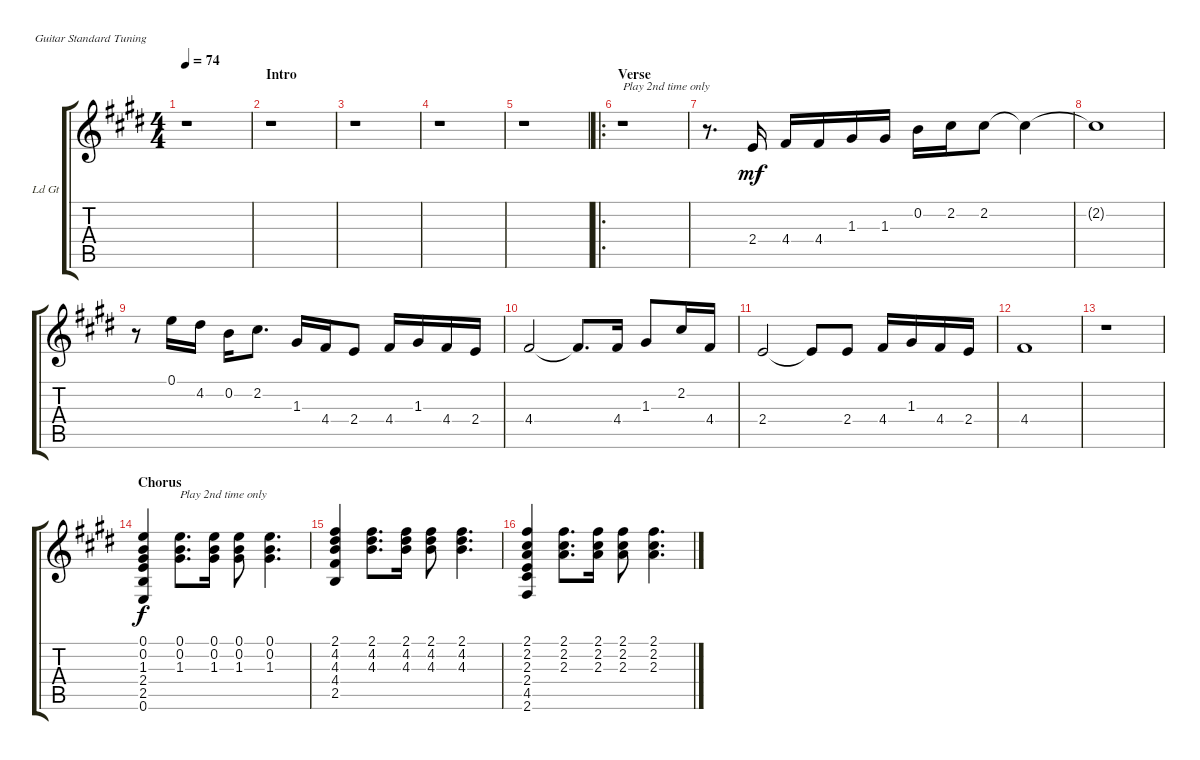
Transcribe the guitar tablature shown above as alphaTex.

\bracketExtendMode groupsimilarinstruments
\useSystemSignSeparator
\multiTrackTrackNamePolicy allsystems
\firstSystemTrackNameOrientation horizontal
\otherSystemsTrackNameOrientation horizontal
\track ("Lead Guitar" "Ld Gt") {instrument electricguitarclean}
\staff {score tabs}
\tuning (E4 B3 G3 D3 A2 E2)
\ts (4 4)
\tempo 74
\clef g2
\ks c#minor
r.1{dy mf instrument electricguitarclean} |
\section ("" "Intro")
r.1 |
r.1 |
r.1 |
r.1 |
\ro
\section ("" "Verse")
r.1{txt "Play 2nd time only"} |
r.8{d} 2.4.16 4.4.16 4.4.16 1.3.16 1.3.16 0.2.16 2.2.16 2.2.8 2.2{t}.4 |
2.2{t}.1 |
r.8 0.1.16 4.2.16 0.2.16 2.2.8{d} 1.3.16 4.4.16 2.4.8 4.4.16 1.3.16 4.4.16 2.4.16 |
4.4.2 4.4{t}.8{d} 4.4.16 1.3.8 2.2.16 4.4.16 |
2.4.2 2.4{t}.8 2.4.8 4.4.16 1.3.16 4.4.16 2.4.16 |
4.4.1 |
r.1 |
\section ("" "Chorus")
(0.6 2.5 2.4 1.3 0.2 0.1).4{dy f} (0.1 0.2 1.3).8{d txt "Play 2nd time only"} (0.1 0.2 1.3).16 (0.1 0.2 1.3).8 (0.1 0.2 1.3).4{d} |
(2.5 4.4 4.3 4.2 2.1).4 (4.3 4.2 2.1).8{d} (4.3 4.2 2.1).16 (4.3 4.2 2.1).8 (4.3 4.2 2.1).4{d} |
(2.6 4.5 2.4 2.3 2.2 2.1).4 (2.3 2.1 2.2).8{d} (2.3 2.1 2.2).16 (2.3 2.1 2.2).8 (2.3 2.1 2.2).4{d}
